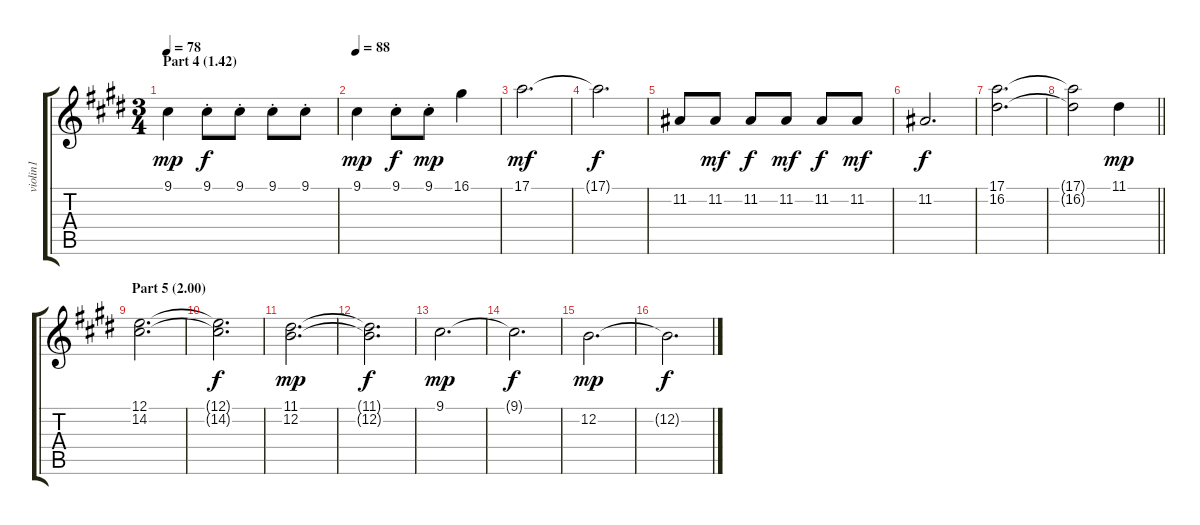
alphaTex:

\track ("violin1" "violin1") {instrument violin}
\staff {score tabs}
\tuning (E4 B3 G3 D3 A2 E2) {hide}
\ts (3 4)
\section ("" "Part 4 (1.42)")
\tempo 78
\clef g2
\ks e
9.1.4{dy mp} 9.1{st}.8{dy f} 9.1{st}.8 9.1{st}.8 9.1{st}.8 |
\tempo 88
9.1.4{dy mp} 9.1{st}.8{dy f} 9.1{st}.8{dy mp} 16.1.4 |
17.1.2{d dy mf} |
17.1{t}.2{d dy f} |
11.2.8 11.2.8{dy mf} 11.2.8{dy f} 11.2.8{dy mf} 11.2.8{dy f} 11.2.8{dy mf} |
11.2.2{d dy f} |
(17.1 16.2).2{d} |
\barLineRight lightlight
(17.1{t} 16.2{t}).2 11.1.4{dy mp} |
\section ("" "Part 5 (2.00)")
(12.1 14.2).2{d} |
(12.1{t} 14.2{t}).2{d dy f} |
(11.1 12.2).2{d dy mp} |
(11.1{t} 12.2{t}).2{d dy f} |
9.1.2{d dy mp} |
9.1{t}.2{d dy f} |
12.2.2{d dy mp} |
12.2{t}.2{d dy f}
